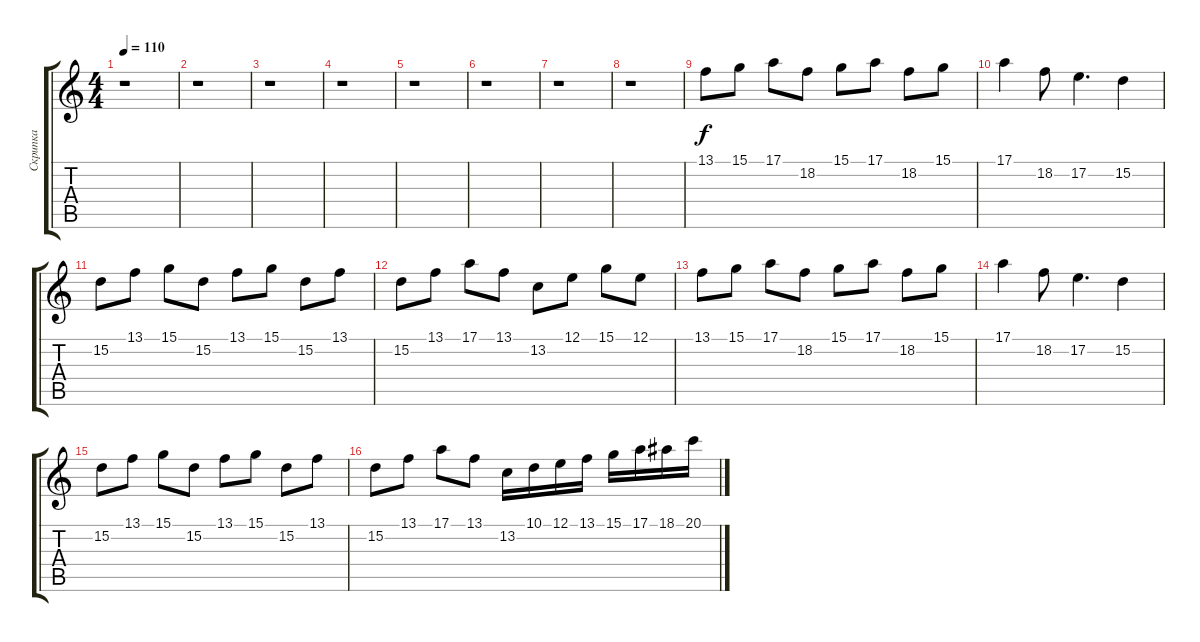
\track ("Скрипка" "Скрипка") {instrument tremolostrings}
\staff {score tabs}
\tuning (E4 B3 G3 D3 A2 E2) {hide}
\ts (4 4)
\tempo 110
\clef g2
\ks c
r.1{dy f} |
r.1 |
r.1 |
r.1 |
r.1 |
r.1 |
r.1 |
r.1 |
13.1.8 15.1.8 17.1.8 18.2.8 15.1.8 17.1.8 18.2.8 15.1.8 |
17.1.4 18.2.8 17.2.4{d} 15.2.4 |
15.2.8 13.1.8 15.1.8 15.2.8 13.1.8 15.1.8 15.2.8 13.1.8 |
15.2.8 13.1.8 17.1.8 13.1.8 13.2.8 12.1.8 15.1.8 12.1.8 |
13.1.8 15.1.8 17.1.8 18.2.8 15.1.8 17.1.8 18.2.8 15.1.8 |
17.1.4 18.2.8 17.2.4{d} 15.2.4 |
15.2.8 13.1.8 15.1.8 15.2.8 13.1.8 15.1.8 15.2.8 13.1.8 |
15.2.8 13.1.8 17.1.8 13.1.8 13.2.16 10.1.16 12.1.16 13.1.16 15.1.16 17.1.16 18.1.16 20.1.16
